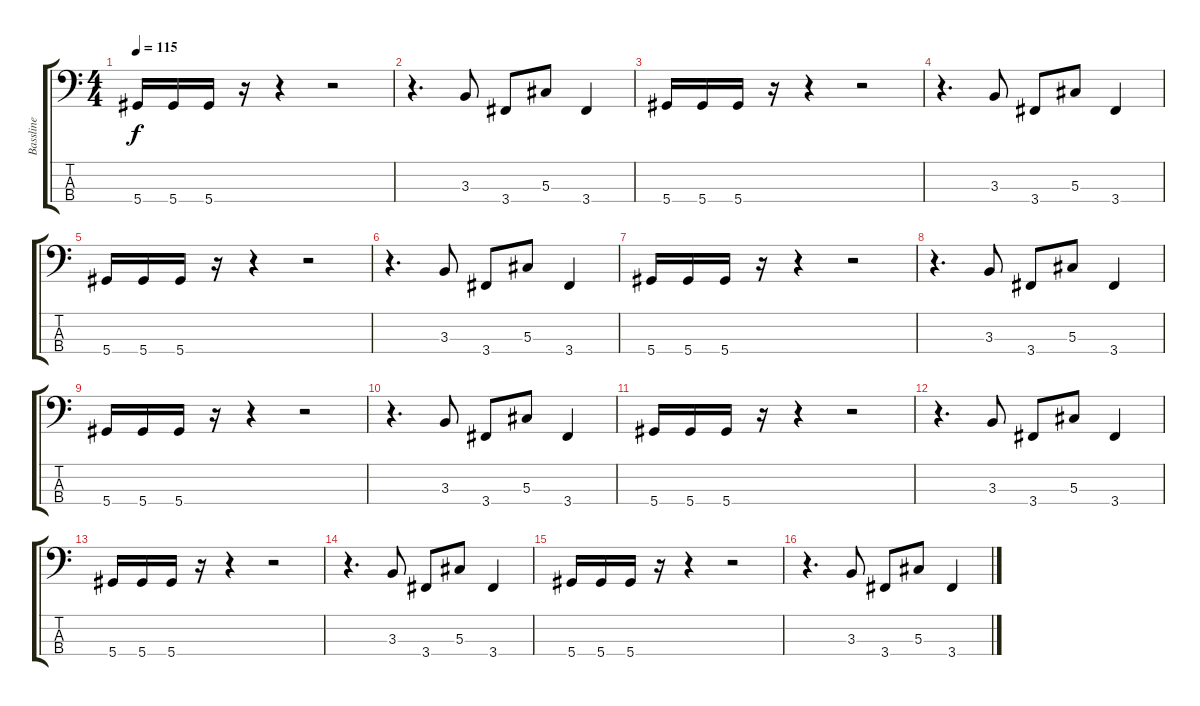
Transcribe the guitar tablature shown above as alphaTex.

\track ("Bassline" "Bassline") {instrument electricbassfinger}
\staff {score tabs}
\tuning (Gb2 Db2 Ab1 Eb1) {hide}
\ts (4 4)
\tempo 115
\clef f4
\ks c
5.4.16{dy f} 5.4.16 5.4.16 r.16 r.4 r.2 |
r.4{d} 3.3.8 3.4.8 5.3.8 3.4.4 |
5.4.16 5.4.16 5.4.16 r.16 r.4 r.2 |
r.4{d} 3.3.8 3.4.8 5.3.8 3.4.4 |
5.4.16 5.4.16 5.4.16 r.16 r.4 r.2 |
r.4{d} 3.3.8 3.4.8 5.3.8 3.4.4 |
5.4.16 5.4.16 5.4.16 r.16 r.4 r.2 |
r.4{d} 3.3.8 3.4.8 5.3.8 3.4.4 |
5.4.16 5.4.16 5.4.16 r.16 r.4 r.2 |
r.4{d} 3.3.8 3.4.8 5.3.8 3.4.4 |
5.4.16 5.4.16 5.4.16 r.16 r.4 r.2 |
r.4{d} 3.3.8 3.4.8 5.3.8 3.4.4 |
5.4.16 5.4.16 5.4.16 r.16 r.4 r.2 |
r.4{d} 3.3.8 3.4.8 5.3.8 3.4.4 |
5.4.16 5.4.16 5.4.16 r.16 r.4 r.2 |
r.4{d} 3.3.8 3.4.8 5.3.8 3.4.4
